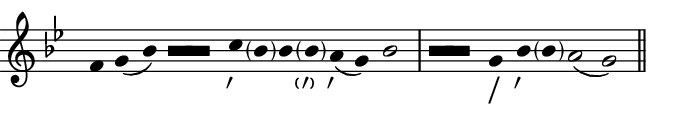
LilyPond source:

\include "norms.ly"

\score {
  \new Staff \relative g'  {
        \cadenzaOn
        \stemOff 
        \tallParens
        \key g \minor
        f4 g (bes) \longbar -1 c_\markup{ \tick } \parenthesize bes bes \parenthesize bes_\markup{ \parenthesize \tick } a_\markup { \tick } (g) bes2 \bar "|" 
        \longbar -1 g4_\markup { \bigslash } bes_\markup { \tick } \parenthesize bes a2 (g2) \bar "||"
  }
}
